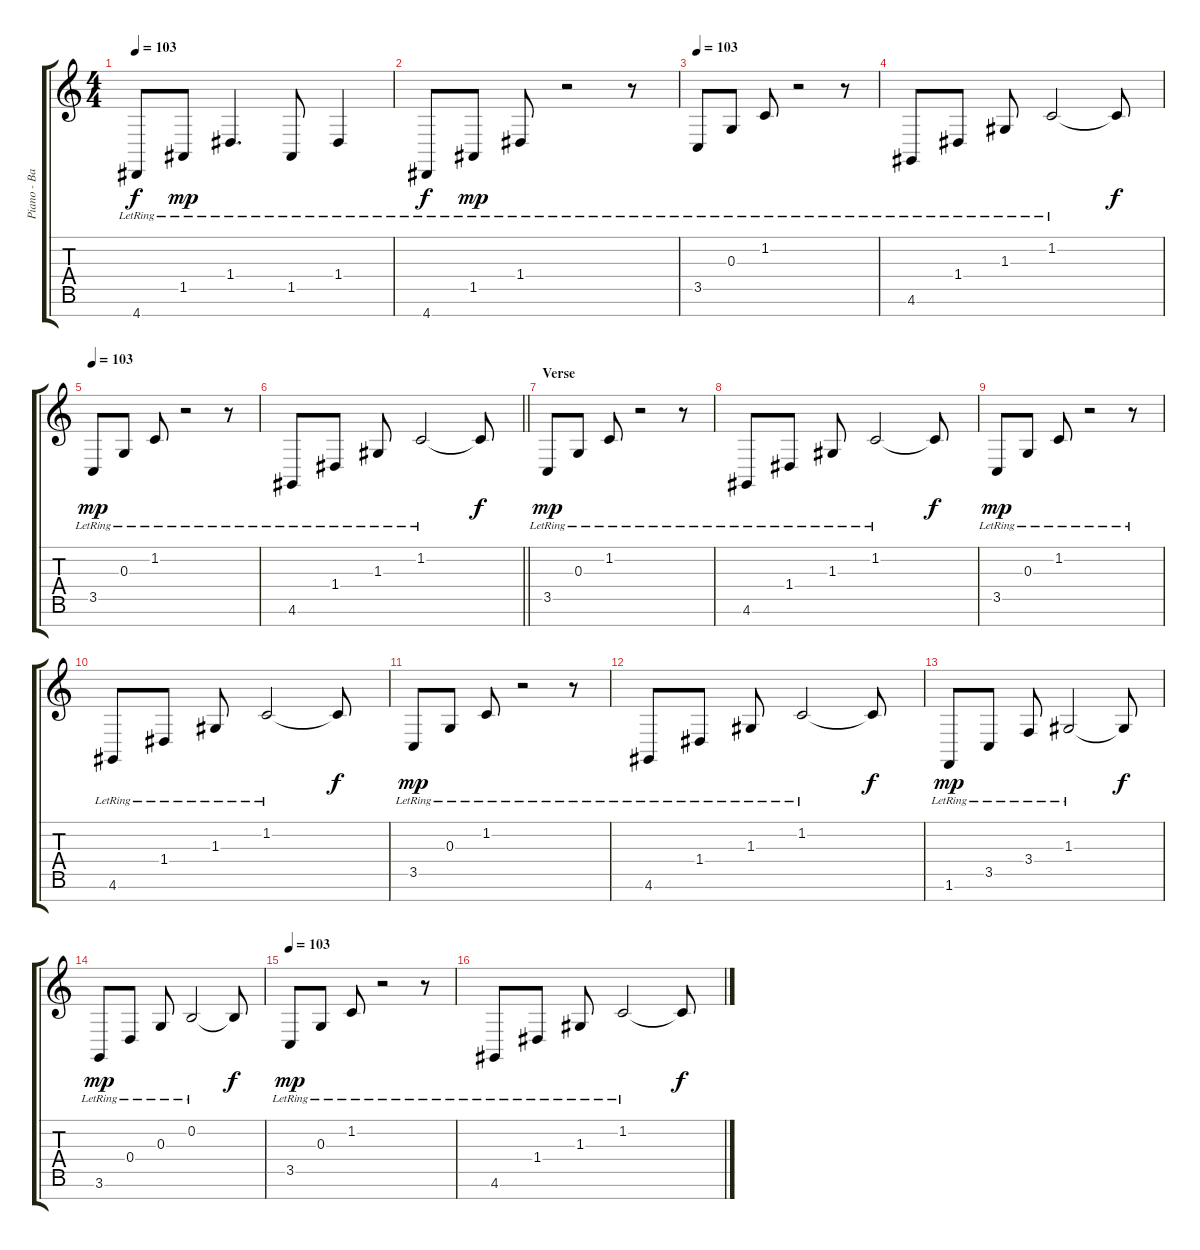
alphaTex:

\track ("Piano - Bass" "Piano - Ba") {instrument acousticgrandpiano}
\staff {score tabs}
\tuning (E4 B3 G3 D3 A2 E2 B1) {hide}
\ts (4 4)
\tempo 103
\clef g2
\ks c
4.7{lr}.8{dy f} 1.5{lr}.8{dy mp} 1.4{lr}.4{d} 1.5{lr}.8 1.4{lr}.4 |
4.7{lr}.8{dy f} 1.5{lr}.8{dy mp} 1.4{lr}.8 r.2 r.8 |
\tempo 100
\tempo 103
3.5{lr}.8 0.3{lr}.8 1.2{lr}.8 r.2 r.8 |
4.6{lr}.8 1.4{lr}.8 1.3{lr}.8 1.2{lr}.2 1.2{t}.8{dy f} |
\tempo 103
3.5{lr}.8{dy mp} 0.3{lr}.8 1.2{lr}.8 r.2 r.8 |
\barLineRight lightlight
4.6{lr}.8 1.4{lr}.8 1.3{lr}.8 1.2{lr}.2 1.2{t}.8{dy f} |
\section ("" "Verse")
3.5{lr}.8{dy mp} 0.3{lr}.8 1.2{lr}.8 r.2 r.8 |
4.6{lr}.8 1.4{lr}.8 1.3{lr}.8 1.2{lr}.2 1.2{t}.8{dy f} |
3.5{lr}.8{dy mp} 0.3{lr}.8 1.2{lr}.8 r.2 r.8 |
4.6{lr}.8 1.4{lr}.8 1.3{lr}.8 1.2{lr}.2 1.2{t}.8{dy f} |
3.5{lr}.8{dy mp} 0.3{lr}.8 1.2{lr}.8 r.2 r.8 |
4.6{lr}.8 1.4{lr}.8 1.3{lr}.8 1.2{lr}.2 1.2{t}.8{dy f} |
1.6{lr}.8{dy mp} 3.5{lr}.8 3.4{lr}.8 1.3{lr}.2 1.3{t}.8{dy f} |
3.6{lr}.8{dy mp} 0.4{lr}.8 0.3{lr}.8 0.2{lr}.2 0.2{t}.8{dy f} |
\tempo 103
3.5{lr}.8{dy mp} 0.3{lr}.8 1.2{lr}.8 r.2 r.8 |
4.6{lr}.8 1.4{lr}.8 1.3{lr}.8 1.2{lr}.2 1.2{t}.8{dy f}
